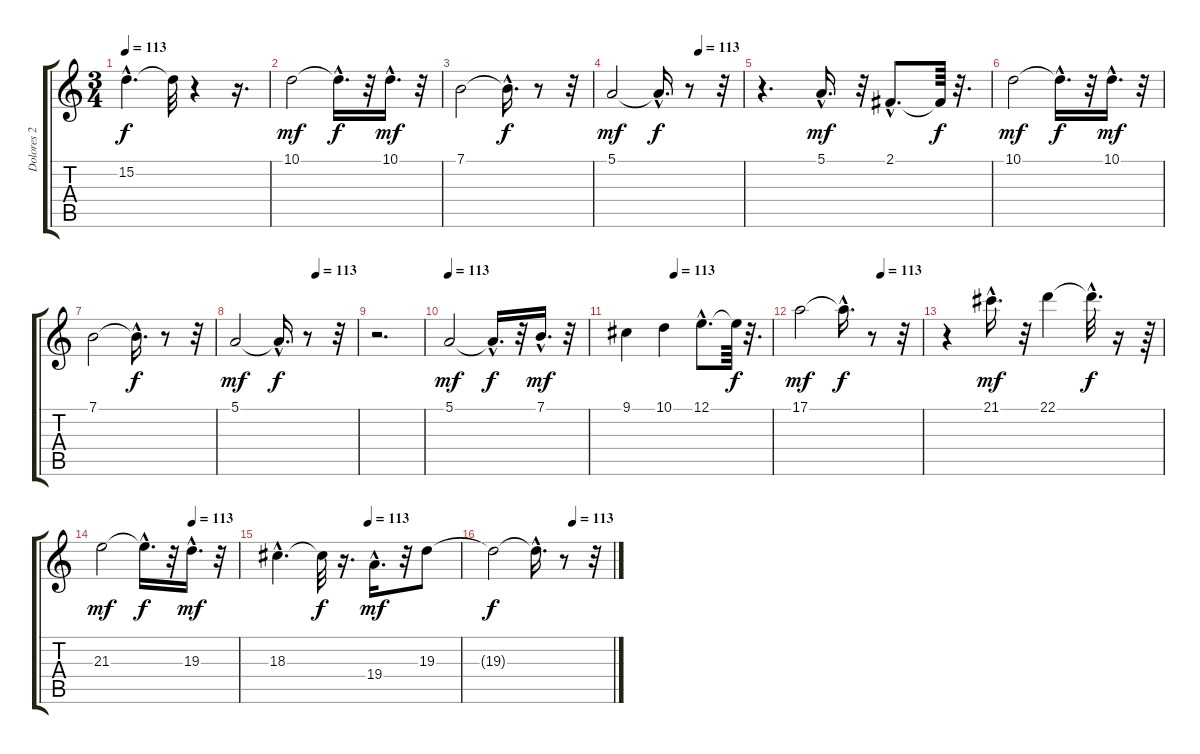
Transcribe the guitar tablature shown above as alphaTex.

\track ("Dolores 2" "Dolores 2") {instrument pad3polysynth}
\staff {score tabs}
\tuning (E4 B3 G3 D3 A2 E2) {hide}
\ts (3 4)
\tempo 113
\clef g2
\ks c
15.2{hac t}.4{d dy f} 15.2{t}.32 r.4 r.16{d} |
10.1.2{dy mf} 10.1{hac t}.16{d dy f} r.32 10.1{hac}.16{d dy mf} r.32 |
7.1.2 7.1{hac t}.16{d dy f} r.8 r.32 |
\tempo (113 0.6666666666666666)
5.1.2{dy mf} 5.1{hac t}.16{d dy f} r.8 r.32 |
r.4{d} 5.1{hac}.16{d dy mf} r.32 2.1{hac}.8{d} 2.1{t}.64{dy f} r.32{d} |
10.1.2{dy mf} 10.1{hac t}.16{d dy f} r.32 10.1{hac}.16{d dy mf} r.32 |
7.1.2 7.1{hac t}.16{d dy f} r.8 r.32 |
\tempo (113 0.6666666666666666)
5.1.2{dy mf} 5.1{hac t}.16{d dy f} r.8 r.32 |
r.2{d} |
\tempo 113
5.1.2{dy mf} 5.1{hac t}.16{d dy f} r.32 7.1{hac}.16{d dy mf} r.32 |
\tempo (113 0.3333333333333333)
9.1.4 10.1.4 12.1{hac}.8{d} 12.1{t}.64{dy f} r.32{d} |
\tempo (113 0.6666666666666666)
17.1.2{dy mf} 17.1{hac t}.16{d dy f} r.8 r.32 |
r.4 21.1{hac}.16{d dy mf} r.32 22.1.4 22.1{hac t}.32{d dy f} r.16 r.64 |
\tempo (113 0.6666666666666666)
21.3.2{dy mf} 21.3{hac t}.16{d dy f} r.32 19.3{hac}.16{d dy mf} r.32 |
\tempo (113 0.5)
18.3{hac}.4{d} 18.3{t}.32{dy f} r.16{d} 19.4{hac}.16{d dy mf} r.32 19.3.8 |
\tempo (113 0.6666666666666666)
19.3{t}.2{dy f} 19.3{hac t}.16{d} r.8 r.32
